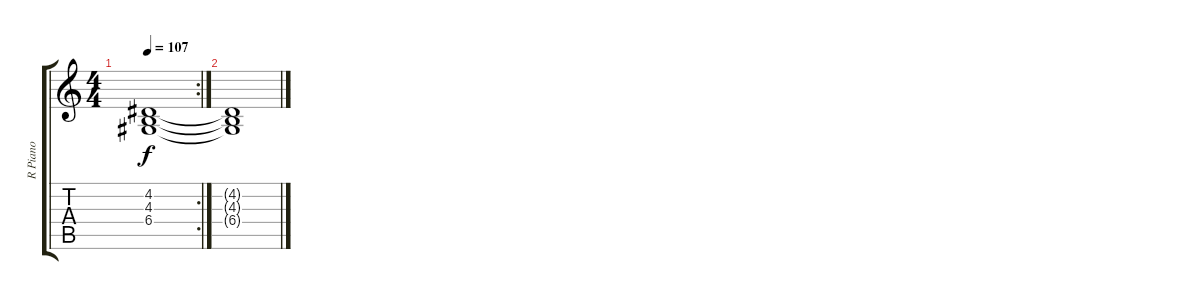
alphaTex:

\track ("R Piano" "R Piano") {instrument brightacousticpiano}
\staff {score tabs}
\tuning (E4 B3 G3 D3 A2 E2) {hide}
\rc 2
\ts (4 4)
\tempo 107
\clef g2
\ks c
(4.2 4.3 6.4).1{dy f} |
(4.2{t} 4.3{t} 6.4{t}).1
